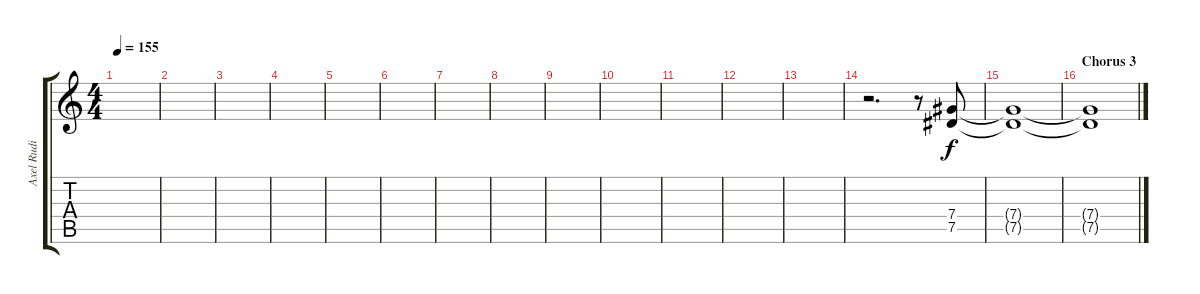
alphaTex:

\track ("Axel Rudi Pell - Chitarra 2" "Axel Rudi ") {instrument distortionguitar}
\staff {score tabs}
\tuning (Eb4 Bb3 Gb3 Db3 Ab2 Eb2) {hide}
\ts (4 4)
\tempo 155
\clef g2
\ks c
|
|
|
|
|
|
|
|
|
|
|
|
|
r.2{d} r.8 (7.4 7.5).8 |
(7.4{t} 7.5{t}).1 |
\section ("" "Chorus 3")
(7.4{t} 7.5{t}).1
